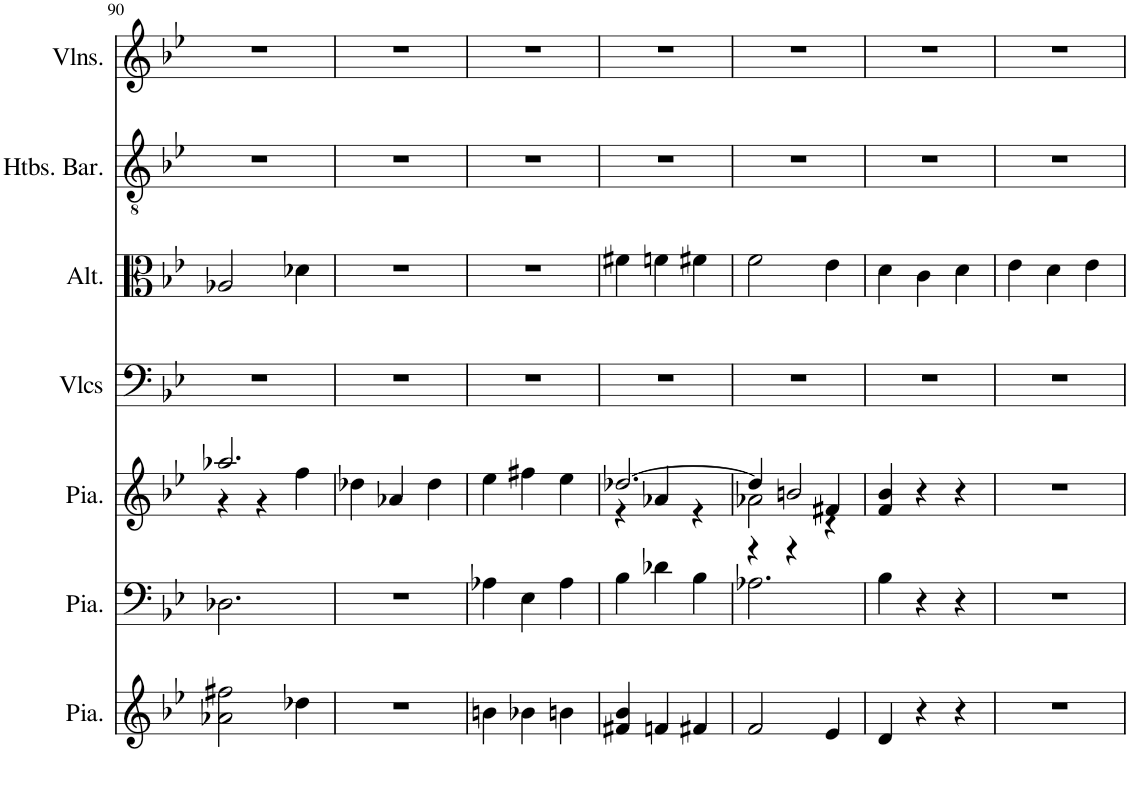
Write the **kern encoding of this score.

**kern	**kern	**kern	**kern	**kern	**kern	**kern
*part7	*part6	*part5	*part4	*part3	*part2	*part1
*staff7	*staff6	*staff5	*staff4	*staff3	*staff2	*staff1
*I"Piano, Organ	*I"Piano, Pedals	*I"Piano, Organ	*I"Violoncelles, Bass	*I"Altos, Tenor	*I"Hautbois Baryton, Alto	*I"Violons, Soprano
*I'Pia.	*I'Pia.	*I'Pia.	*I'Vlcs	*I'Alt.	*I'Htbs. Bar.	*I'Vlns.
!!LO:PB:g=z
*clefG2	*clefF4	*clefG2	*clefF4	*clefC3	*clefGv2	*clefG2
*k[b-e-]	*k[b-e-]	*k[b-e-]	*k[b-e-]	*k[b-e-]	*k[b-e-]	*k[b-e-]
*M3/4	*M3/4	*M3/4	*M3/4	*M3/4	*M3/4	*M3/4
=90	=90	=90	=90	=90	=90	=90
*	*	*^	*	*	*	*
2a-X\ 2ff#X\	2.D-X\	2.aa-X/	4r	2.r	2A-X/	2.r	2.r
.	.	.	4r	.	.	.	.
4dd-X\	.	.	4ff\	.	4d-X\	.	.
*	*	*v	*v	*	*	*	*
=91	=91	=91	=91	=91	=91	=91
2.r	2.r	4dd-X\	2.r	2.r	2.r	2.r
.	.	4a-X/	.	.	.	.
.	.	4dd-\	.	.	.	.
=92	=92	=92	=92	=92	=92	=92
4bn\	4A-X\	4ee-\	2.r	2.r	2.r	2.r
4b-X\	4E-\	4ff#X\	.	.	.	.
4bn\	4A-\	4ee-\	.	.	.	.
=93	=93	=93	=93	=93	=93	=93
*	*	*^	*	*	*	*
4f#X/ 4b-/	4B-\	[2.dd-X/	4r	2.r	4f#X\	2.r	2.r
4fn/	4d-X\	.	4a-X/	.	4fn\	.	.
4f#X/	4B-\	.	4r	.	4f#X\	.	.
=94	=94	=94	=94	=94	=94	=94	=94
*	*	*	*^	*	*	*	*
2f/	2.A-X\	4dd-/]	2a-X\	4r	2.r	2f\	2.r	2.r
.	.	2bn/	.	4r	.	.	.	.
4e-/	.	.	4r	4f#X/	.	4e-\	.	.
*	*	*v	*v	*v	*	*	*	*
=95	=95	=95	=95	=95	=95	=95
4d/	4B-\	4f/ 4b-/	2.r	4d\	2.r	2.r
4r	4r	4r	.	4c\	.	.
4r	4r	4r	.	4d\	.	.
=96	=96	=96	=96	=96	=96	=96
2.r	2.r	2.r	2.r	4e-\	2.r	2.r
.	.	.	.	4d\	.	.
.	.	.	.	4e-\	.	.
=	=	=	=	=	=	=
*-	*-	*-	*-	*-	*-	*-
